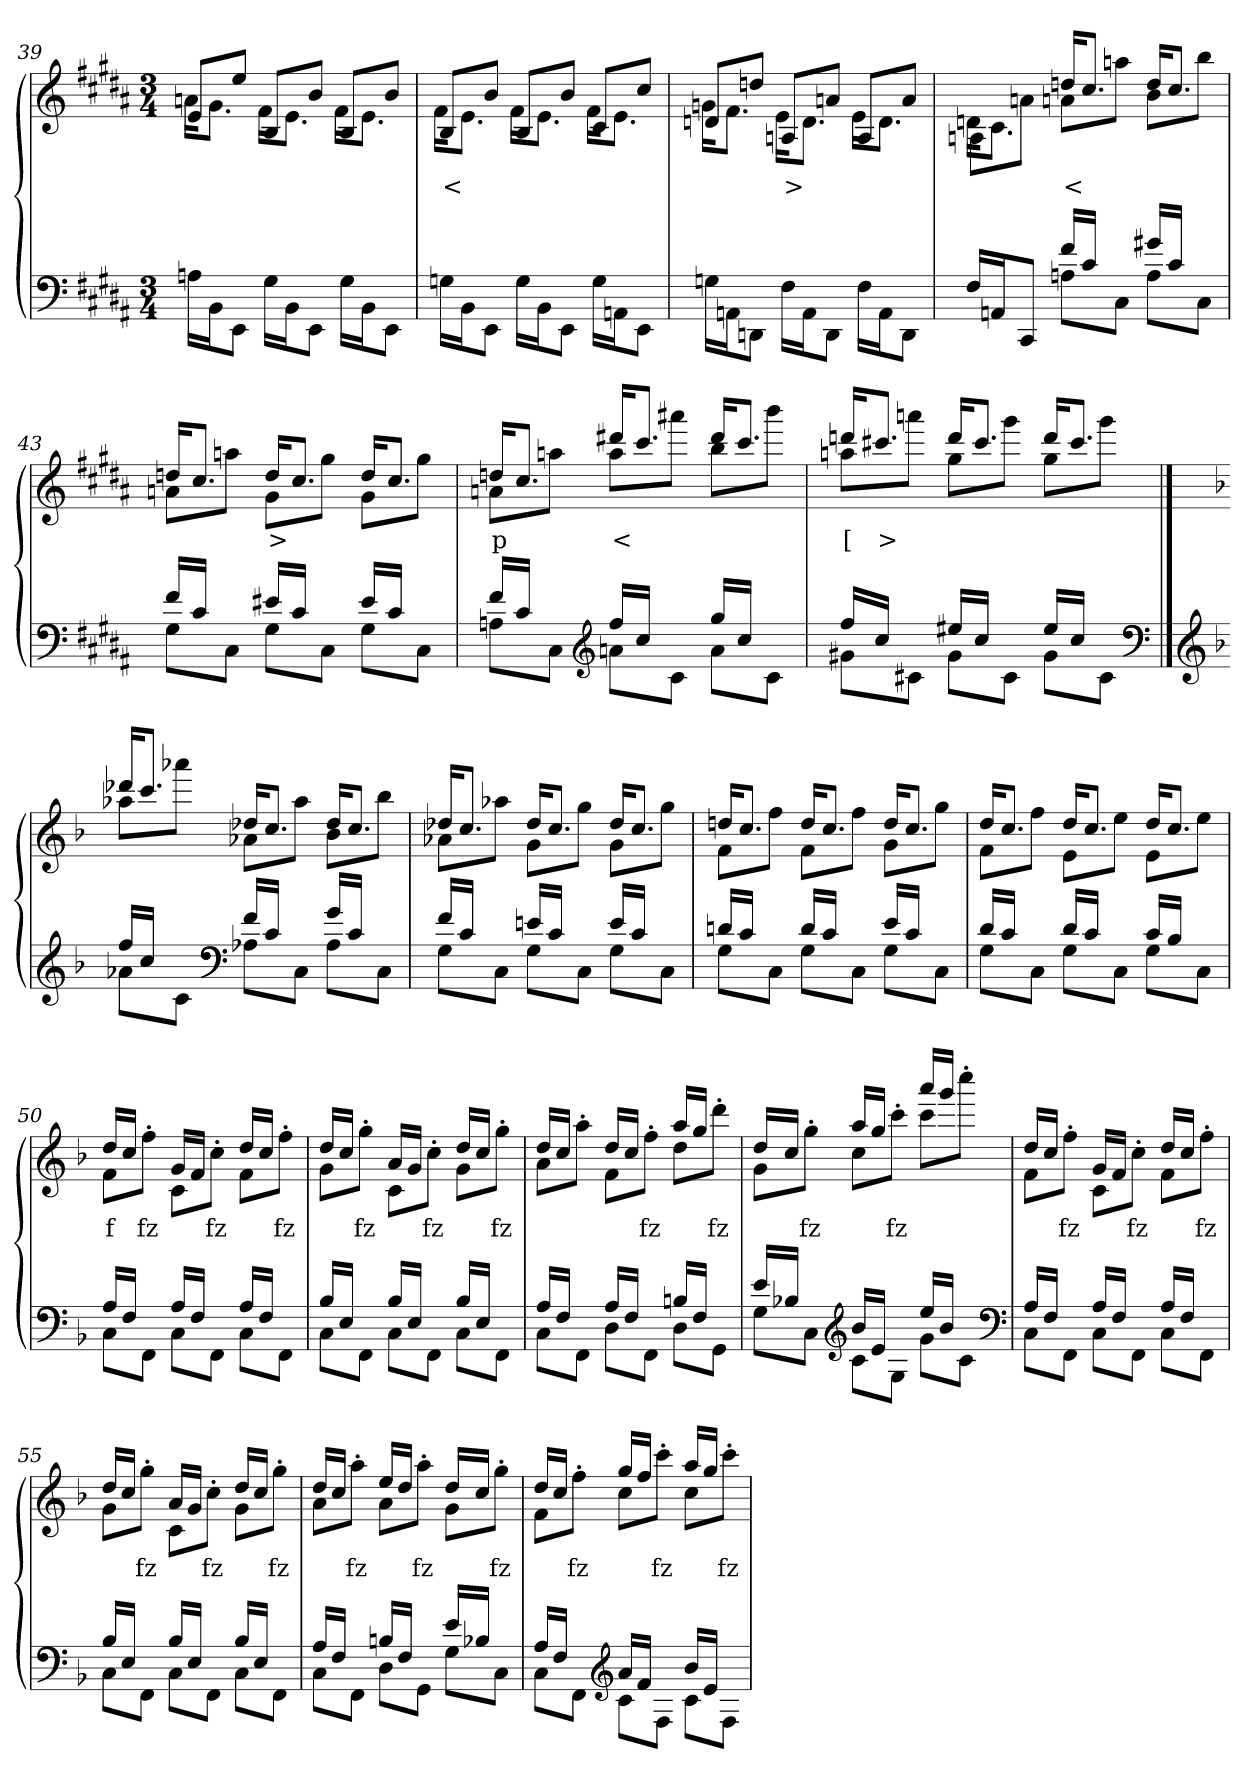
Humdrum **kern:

**kern	**kern	**text
*part2	*part1	*part1
*staff2	*staff1	*staff1
*clefF4	*clefG2	*
*k[f#c#g#d#a#]	*k[f#c#g#d#a#]	*
*M3/4	*M3/4	*
=39	=39	=39
*	*^	*
16An\LL	8eL	16anKL	.
16BBJ	.	8.g#J	.
8EEJ	8eeJ	.	.
16G#\LL	8BL	16f#KL	.
16BBJ	.	8.eJ	.
8EEJ	8bJ	.	.
16G#\LL	8BL	16f#KL	.
16BBJ	.	8.eJ	.
8EEJ	8bJ	.	.
=40	=40	=40	=40
16Gn\LL	8BL	16f#KL	<
16BBJ	.	8.eJ	.
8EEJ	8bJ	.	.
16G\LL	8BL	16f#KL	.
16BBJ	.	8.eJ	.
8EEJ	8bJ	.	.
16G\LL	8c#L	16f#KL	.
16AAnJ	.	8.eJ	.
8EEJ	8cc#J	.	.
=41	=41	=41	=41
16Gn\LL	8dnL	16gnKL	.
16AAnJ	.	8.f#J	.
8DDnJ	8ddnJ	.	.
16F#\LL	8AnL	16eKL	>
16AAJ	.	8.dJ	.
8DDJ	8anJ	.	.
16F#\LL	8AL	16eKL	.
16AAJ	.	8.dJ	.
8DDJ	8aJ	.	.
=42	=42	=42	=42
*^	*	*	*
4ryy	16F#LL	16dn\KL	8AnL	.
.	16AAnJ	8.c#J	.	.
.	8CC#J	.	8anJ	.
16f#LL	8AnL	8an\L	16ddn/KL	<
16c#JJ	.	.	8.cc#J	.
8ryy	8C#J	8aanJ	.	.
16g#XLL	8AL	8b\L	16dd/KL	.
16c#JJ	.	.	8.cc#J	.
8ryy	8C#J	8bbJ	.	.
=43	=43	=43	=43	=43
16f#LL	8G#L	8an\L	16ddn/KL	.
16c#JJ	.	.	8.cc#J	.
8ryy	8C#J	8aanJ	.	.
16e#XLL	8G#L	8g#\L	16dd/KL	>
16c#JJ	.	.	8.cc#J	.
8ryy	8C#J	8gg#J	.	.
16e#LL	8G#L	8g#\L	16dd/KL	.
16c#JJ	.	.	8.cc#J	.
8ryy	8C#J	8gg#J	.	.
=44	=44	=44	=44	=44
16f#LL	8AnL	8an\L	16ddn/KL	p
16c#JJ	.	.	8.cc#J	.
8ryy	8C#J	8aanJ	.	.
*clefG2	*	*	*	*
16ff#LL	8anL	8aa\L	16ddd#X/KL	<
16cc#JJ	.	.	8.ccc#J	.
8ryy	8c#J	8aaa#XJ	.	.
16gg#LL	8aL	8bb\L	16ddd#/KL	.
16cc#JJ	.	.	8.ccc#J	.
8ryy	8c#J	8bbbJ	.	.
=45	=45	=45	=45	=45
16ff#LL	8g#XL	8aan\L	16dddn/KL	[
16cc#JJ	.	.	8.ccc#XJ	>
8ryy	8c#XJ	8aaanJ	.	.
16ee#XLL	8g#L	8gg#\L	16ddd/KL	.
16cc#JJ	.	.	8.ccc#J	.
8ryy	8c#J	8ggg#J	.	.
16ee#LL	8g#L	8gg#\L	16ddd/KL	.
16cc#JJ	.	.	8.ccc#J	.
8ryy	8c#J	8ggg#J	.	.
*clefF4	*	*	*	*
*k[]	*	*k[]	*	*
==46	==46	==46	==46	==46
*clefG2	*	*	*	*
*k[b-]	*	*k[b-]	*	*
16ffLL	8a-XL	8aa-X\L	16ddd-X/KL	.
16ccJJ	.	.	8.cccJ	.
8ryy	8cJ	8aaa-J	.	.
*clefF4	*	*	*	*
16fLL	8A-L	8a-\L	16dd-/KL	.
16cJJ	.	.	8.ccJ	.
8ryy	8CJ	8aa-J	.	.
16gLL	8A-L	8b-\L	16dd-/KL	.
16cJJ	.	.	8.ccJ	.
8ryy	8CJ	8bb-J	.	.
=47	=47	=47	=47	=47
16fLL	8GL	8a-X\L	16dd-X/KL	.
16cJJ	.	.	8.ccJ	.
8ryy	8CJ	8aa-J	.	.
16enLL	8GL	8g\L	16dd-/KL	.
16cJJ	.	.	8.ccJ	.
8ryy	8CJ	8ggJ	.	.
16eLL	8GL	8g\L	16dd-/KL	.
16cJJ	.	.	8.ccJ	.
8ryy	8CJ	8ggJ	.	.
=48	=48	=48	=48	=48
16dnLL	8GL	16ddnKL	8fL	.
16cJJ	.	8.ccJ	.	.
8ryy	8CJ	.	8ffJ	.
16dLL	8GL	16ddKL	8fL	.
16cJJ	.	8.ccJ	.	.
8ryy	8CJ	.	8ffJ	.
16eLL	8GL	16ddKL	8gL	.
16cJJ	.	8.ccJ	.	.
8ryy	8CJ	.	8ggJ	.
=49	=49	=49	=49	=49
16dLL	8GL	16ddKL	8fL	.
16cJJ	.	8.ccJ	.	.
8ryy	8CJ	.	8ffJ	.
16dLL	8GL	16ddKL	8eL	.
16cJJ	.	8.ccJ	.	.
8ryy	8CJ	.	8eeJ	.
16cLL	8GL	16ddKL	8eL	.
16B-JJ	.	8.ccJ	.	.
8ryy	8CJ	.	8eeJ	.
=50	=50	=50	=50	=50
16ALL	8CL	16ddLL	8fL	f
16FJJ	.	16ccJJ	.	.
8ryy	8FFJ	8ryy	8ff'>J	fz
16ALL	8CL	16gLL	8cL	.
16FJJ	.	16fJJ	.	.
8ryy	8FFJ	8ryy	8cc'>J	fz
16ALL	8CL	16ddLL	8fL	.
16FJJ	.	16ccJJ	.	.
8ryy	8FFJ	8ryy	8ff'>J	fz
=51	=51	=51	=51	=51
16B-LL	8CL	16ddLL	8gL	.
16EJJ	.	16ccJJ	.	.
8ryy	8FFJ	8ryy	8gg'>J	fz
16B-LL	8CL	16aLL	8cL	.
16EJJ	.	16gJJ	.	.
8ryy	8FFJ	8ryy	8cc'>J	fz
16B-LL	8CL	16ddLL	8gL	.
16EJJ	.	16ccJJ	.	.
8ryy	8FFJ	8ryy	8gg'>J	fz
=52	=52	=52	=52	=52
16ALL	8CL	16ddLL	8aL	.
16FJJ	.	16ccJJ	.	.
8ryy	8FFJ	8ryy	8aa'>J	.
16ALL	8DL	16ddLL	8fL	.
16FJJ	.	16ccJJ	.	.
8ryy	8FFJ	8ryy	8ff'>J	fz
16BnLL	8DL	16aaLL	8ddL	.
16FJJ	.	16ggJJ	.	.
8ryy	8GGJ	8ryy	8ddd'>J	fz
=53	=53	=53	=53	=53
16eLL	8GL	16ddLL	8gL	.
16B-XJJ	.	16ccJJ	.	.
8ryy	8CJ	8ryy	8gg'>J	fz
*clefG2	*	*	*	*
16b-LL	8cL	16aaLL	8ccL	.
16eJJ	.	16ggJJ	.	.
8ryy	8GJ	8ryy	8ccc'>J	fz
16eeLL	8gL	16aaaLL	8cccL	.
16b-JJ	.	16gggJJ	.	.
8ryy	8cJ	8ryy	8cccc'>J	.
*clefF4	*	*	*	*
=54	=54	=54	=54	=54
16ALL	8CL	16ddLL	8fL	.
16FJJ	.	16ccJJ	.	.
8ryy	8FFJ	8ryy	8ff'>J	fz
16ALL	8CL	16gLL	8cL	.
16FJJ	.	16fJJ	.	.
8ryy	8FFJ	8ryy	8cc'>J	fz
16ALL	8CL	16ddLL	8fL	.
16FJJ	.	16ccJJ	.	.
8ryy	8FFJ	8ryy	8ff'>J	fz
=55	=55	=55	=55	=55
16B-LL	8CL	16ddLL	8gL	.
16EJJ	.	16ccJJ	.	.
8ryy	8FFJ	8ryy	8gg'>J	fz
16B-LL	8CL	16aLL	8cL	.
16EJJ	.	16gJJ	.	.
8ryy	8FFJ	8ryy	8cc'>J	fz
16B-LL	8CL	16ddLL	8gL	.
16EJJ	.	16ccJJ	.	.
8ryy	8FFJ	8ryy	8gg'>J	fz
=56	=56	=56	=56	=56
16ALL	8CL	16ddLL	8aL	.
16FJJ	.	16ccJJ	.	.
8ryy	8FFJ	8ryy	8aa'>J	fz
16BnLL	8DL	16eeLL	8aL	.
16FJJ	.	16ddJJ	.	.
8ryy	8GGJ	8ryy	8aa'>J	fz
16eLL	8GL	16ddLL	8gL	.
16B-XJJ	.	16ccJJ	.	.
8ryy	8CJ	8ryy	8gg'>J	fz
=57	=57	=57	=57	=57
16ALL	8CL	16ddLL	8fL	.
16FJJ	.	16ccJJ	.	.
8ryy	8FFJ	8ryy	8ff'>J	fz
*clefG2	*	*	*	*
16aLL	8cL	16ggLL	8ccL	.
16fJJ	.	16ffJJ	.	.
8ryy	8FJ	8ryy	8ccc'>J	fz
16b-LL	8cL	16aaLL	8ccL	.
16eJJ	.	16ggJJ	.	.
8ryy	8FJ	8ryy	8ccc'>J	fz
*v	*v	*	*	*
*	*v	*v	*
=	=	=
*-	*-	*-
